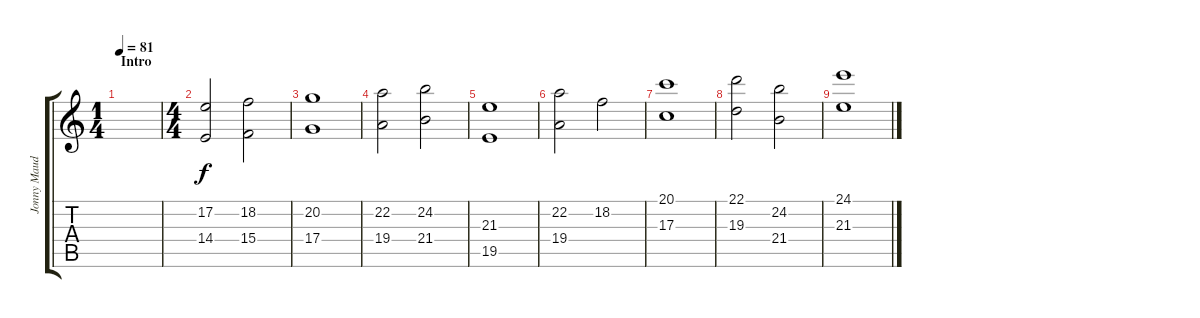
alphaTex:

\track ("Jonny Maudling (Strings)" "Jonny Maud") {instrument stringensemble1}
\staff {score tabs}
\tuning (E4 B3 G3 D3 A2 E2) {hide}
\ts (1 4)
\section ("" "Intro")
\tempo 81
\clef g2
\ks c
|
\ts (4 4)
(17.2 14.4).2 (18.2 15.4).2 |
(20.2 17.4).1 |
(22.2 19.4).2 (24.2 21.4).2 |
(21.3 19.5).1 |
(22.2 19.4).2 18.2.2 |
(20.1 17.3).1 |
(22.1 19.3).2 (24.2 21.4).2 |
(24.1 21.3).1
